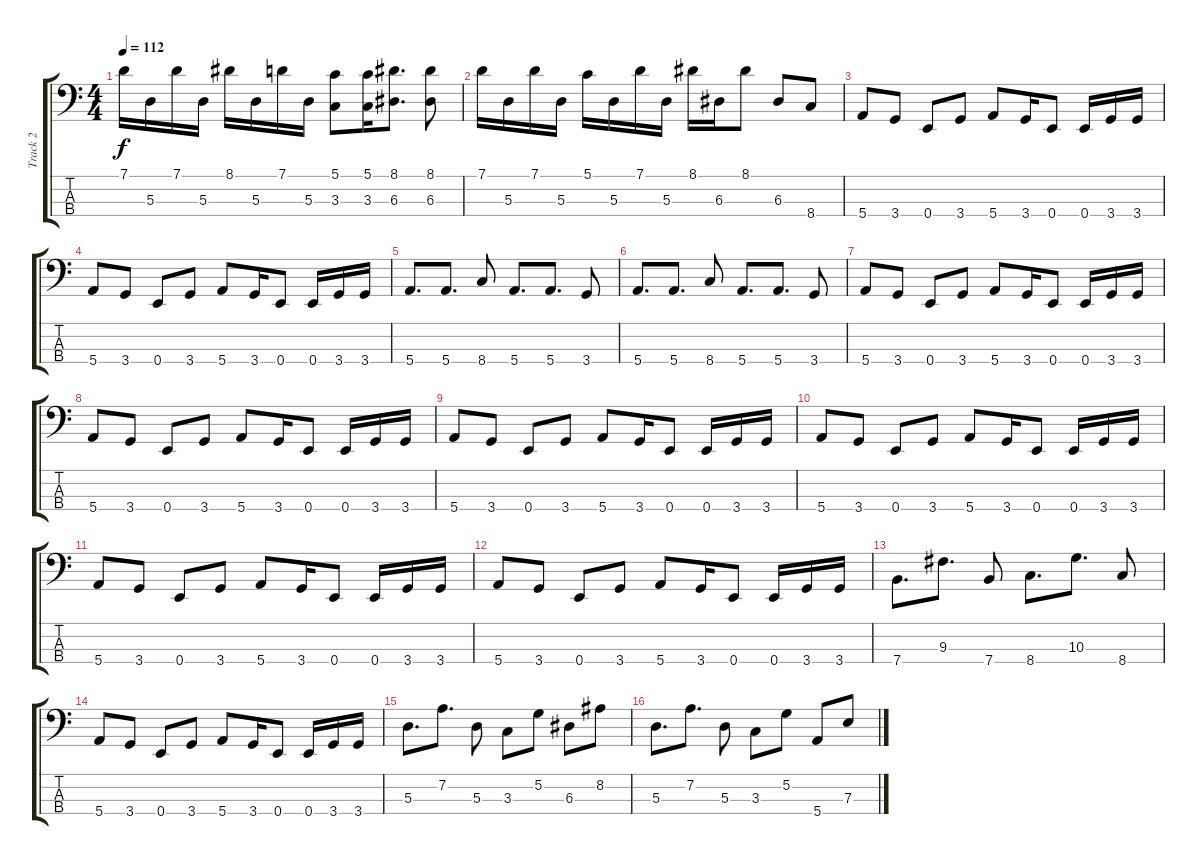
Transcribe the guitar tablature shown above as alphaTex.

\track ("Track 2" "Track 2") {instrument electricbassfinger}
\staff {score tabs}
\tuning (G2 D2 A1 E1) {hide}
\ts (4 4)
\tempo 112
\clef f4
\ks c
7.1.16{dy f} 5.3.16 7.1.16 5.3.16 8.1.16 5.3.16 7.1.16 5.3.16 (5.1 3.3).8 (5.1 3.3).16 (8.1 6.3).8{d} (8.1 6.3).8 |
7.1.16 5.3.16 7.1.16 5.3.16 5.1.16 5.3.16 7.1.16 5.3.16 8.1.16 6.3.16 8.1.8 6.3.8 8.4.8 |
5.4.8 3.4.8 0.4.8 3.4.8 5.4.8 3.4.16 0.4.8 0.4.16 3.4.16 3.4.16 |
5.4.8 3.4.8 0.4.8 3.4.8 5.4.8 3.4.16 0.4.8 0.4.16 3.4.16 3.4.16 |
5.4.8{d} 5.4.8{d} 8.4.8 5.4.8{d} 5.4.8{d} 3.4.8 |
5.4.8{d} 5.4.8{d} 8.4.8 5.4.8{d} 5.4.8{d} 3.4.8 |
5.4.8 3.4.8 0.4.8 3.4.8 5.4.8 3.4.16 0.4.8 0.4.16 3.4.16 3.4.16 |
5.4.8 3.4.8 0.4.8 3.4.8 5.4.8 3.4.16 0.4.8 0.4.16 3.4.16 3.4.16 |
5.4.8 3.4.8 0.4.8 3.4.8 5.4.8 3.4.16 0.4.8 0.4.16 3.4.16 3.4.16 |
5.4.8 3.4.8 0.4.8 3.4.8 5.4.8 3.4.16 0.4.8 0.4.16 3.4.16 3.4.16 |
5.4.8 3.4.8 0.4.8 3.4.8 5.4.8 3.4.16 0.4.8 0.4.16 3.4.16 3.4.16 |
5.4.8 3.4.8 0.4.8 3.4.8 5.4.8 3.4.16 0.4.8 0.4.16 3.4.16 3.4.16 |
7.4.8{d} 9.3.8{d} 7.4.8 8.4.8{d} 10.3.8{d} 8.4.8 |
5.4.8 3.4.8 0.4.8 3.4.8 5.4.8 3.4.16 0.4.8 0.4.16 3.4.16 3.4.16 |
5.3.8{d} 7.2.8{d} 5.3.8 3.3.8 5.2.8 6.3.8 8.2.8 |
5.3.8{d} 7.2.8{d} 5.3.8 3.3.8 5.2.8 5.4.8 7.3.8
